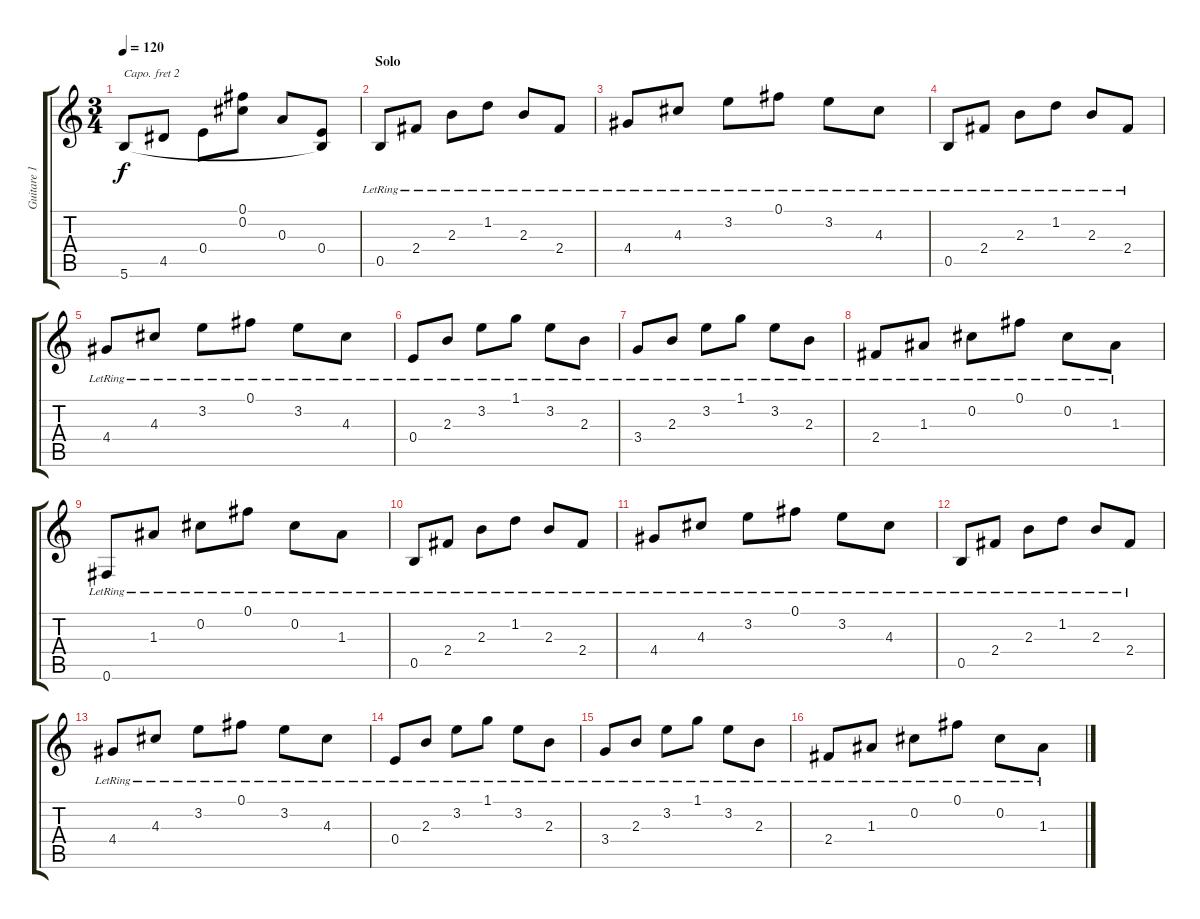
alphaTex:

\track ("Guitare 1" "Guitare 1") {instrument acousticguitarsteel}
\staff {score tabs}
\capo 2
\tuning (E4 B3 G3 D3 A2 E2) {hide}
\ts (3 4)
\tempo 120
\clef g2
\ks c
5.6.8{dy f} 4.5.8 0.4.8 (0.1 0.2).8 0.3.8 (0.4 5.6{t}).8 |
\section ("" "Solo")
0.5{lr}.8{instrument acousticguitarsteel} 2.4{lr}.8 2.3{lr}.8 1.2{lr}.8 2.3{lr}.8 2.4{lr}.8 |
4.4{lr}.8 4.3{lr}.8 3.2{lr}.8 0.1{lr}.8 3.2{lr}.8 4.3{lr}.8 |
0.5{lr}.8 2.4{lr}.8 2.3{lr}.8 1.2{lr}.8 2.3{lr}.8 2.4{lr}.8 |
4.4{lr}.8 4.3{lr}.8 3.2{lr}.8 0.1{lr}.8 3.2{lr}.8 4.3{lr}.8 |
0.4{lr}.8 2.3{lr}.8 3.2{lr}.8 1.1{lr}.8 3.2{lr}.8 2.3{lr}.8 |
3.4{lr}.8 2.3{lr}.8 3.2{lr}.8 1.1{lr}.8 3.2{lr}.8 2.3{lr}.8 |
2.4{lr}.8 1.3{lr}.8 0.2{lr}.8 0.1{lr}.8 0.2{lr}.8 1.3{lr}.8 |
0.6{lr}.8 1.3{lr}.8 0.2{lr}.8 0.1{lr}.8 0.2{lr}.8 1.3{lr}.8 |
0.5{lr}.8 2.4{lr}.8 2.3{lr}.8 1.2{lr}.8 2.3{lr}.8 2.4{lr}.8 |
4.4{lr}.8 4.3{lr}.8 3.2{lr}.8 0.1{lr}.8 3.2{lr}.8 4.3{lr}.8 |
0.5{lr}.8 2.4{lr}.8 2.3{lr}.8 1.2{lr}.8 2.3{lr}.8 2.4{lr}.8 |
4.4{lr}.8 4.3{lr}.8 3.2{lr}.8 0.1{lr}.8 3.2{lr}.8 4.3{lr}.8 |
0.4{lr}.8 2.3{lr}.8 3.2{lr}.8 1.1{lr}.8 3.2{lr}.8 2.3{lr}.8 |
3.4{lr}.8 2.3{lr}.8 3.2{lr}.8 1.1{lr}.8 3.2{lr}.8 2.3{lr}.8 |
2.4{lr}.8 1.3{lr}.8 0.2{lr}.8 0.1{lr}.8 0.2{lr}.8 1.3{lr}.8
